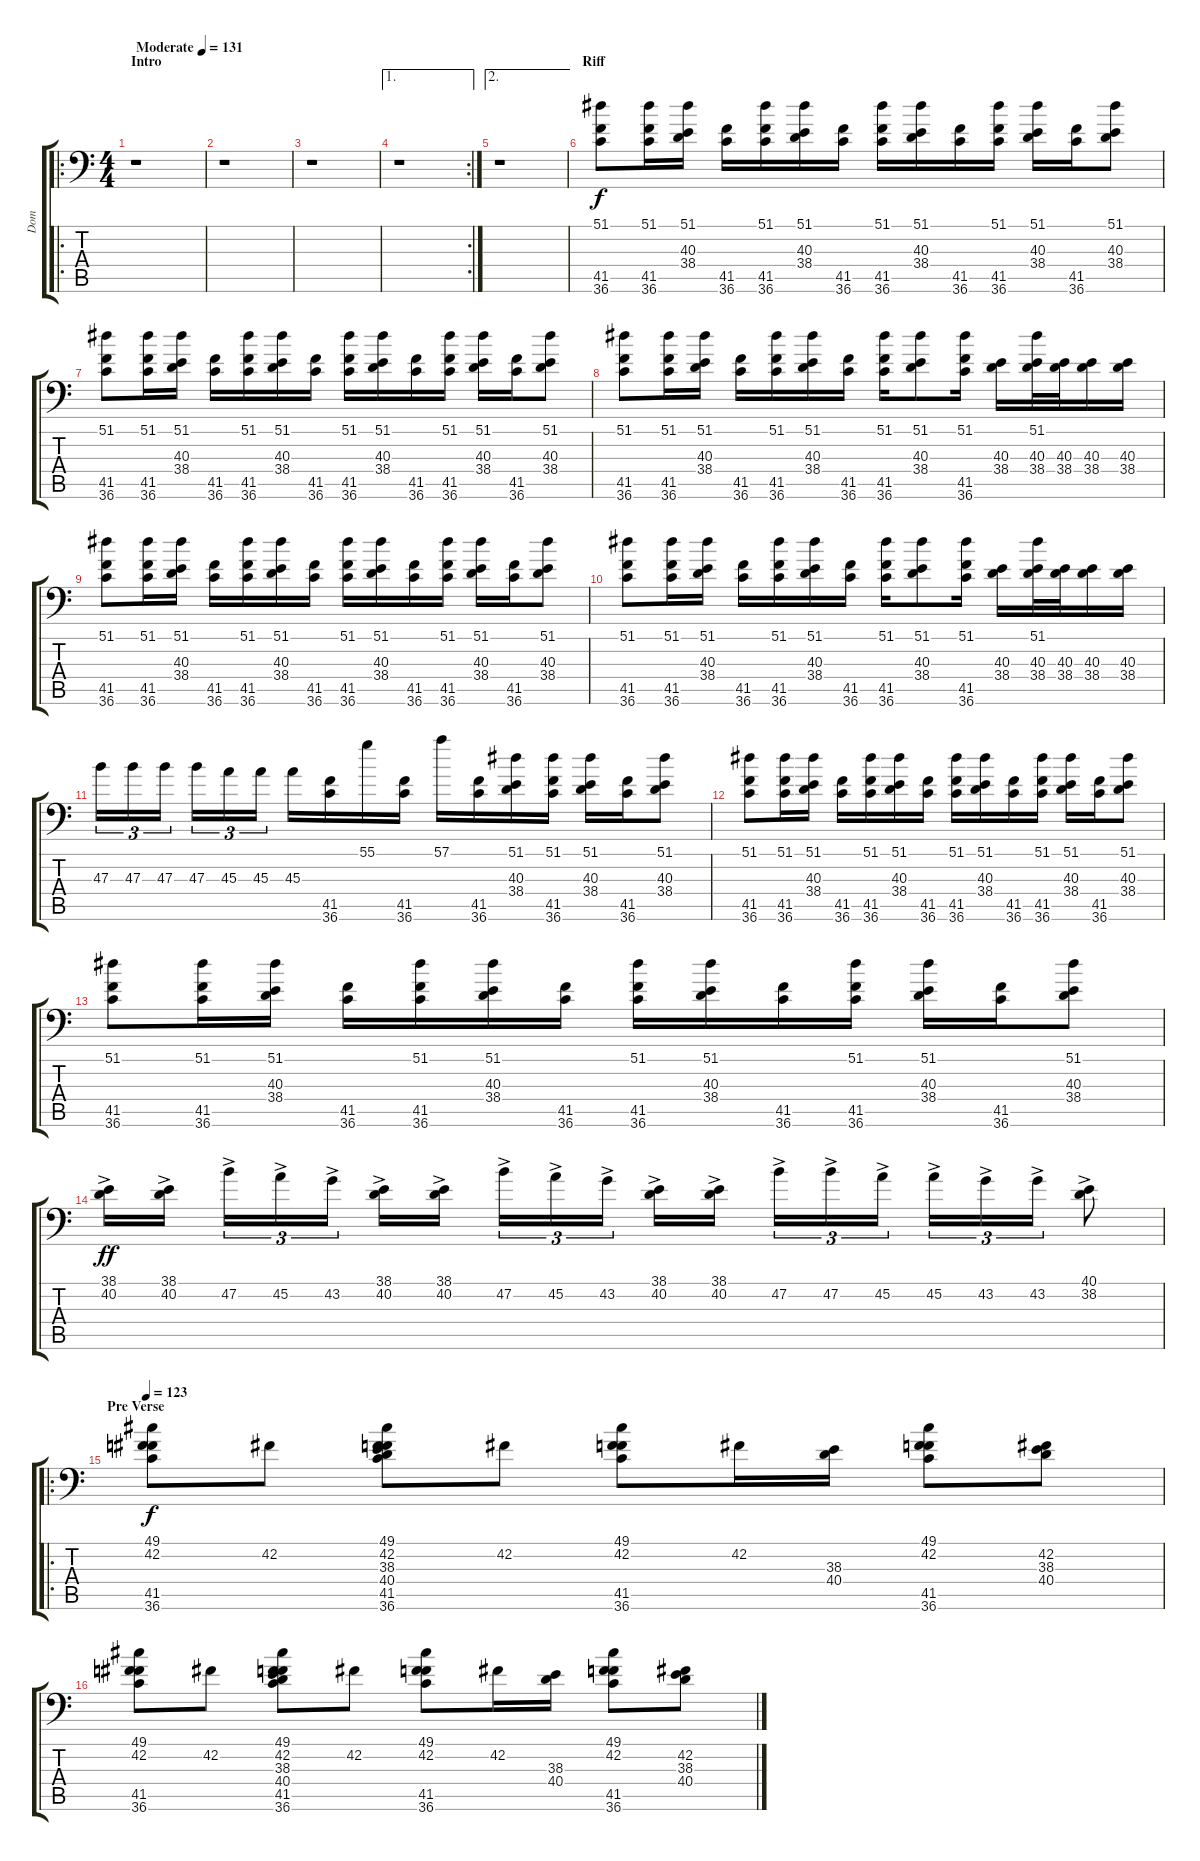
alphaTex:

\track ("Dom" "Dom") {instrument acousticgrandpiano}
\staff {score tabs}
\tuning (C-1 C-1 C-1 C-1 C-1 C-1) {hide}
\ro
\ts (4 4)
\section ("" "Intro")
\tempo (131 "Moderate")
\clef f4
\ks c
r.1{dy f instrument acousticgrandpiano} |
r.1 |
r.1 |
\ae 1
\rc 2
r.1 |
\ae 2
r.1 |
\section ("" "Riff")
(51.1 41.5 36.6).8 (51.1 41.5 36.6).16 (51.1 40.3 38.4).16 (41.5 36.6).16 (51.1 41.5 36.6).16 (51.1 40.3 38.4).16 (41.5 36.6).16 (51.1 41.5 36.6).16 (51.1 40.3 38.4).16 (41.5 36.6).16 (51.1 41.5 36.6).16 (51.1 40.3 38.4).16 (41.5 36.6).16 (51.1 40.3 38.4).8 |
(51.1 41.5 36.6).8 (51.1 41.5 36.6).16 (51.1 40.3 38.4).16 (41.5 36.6).16 (51.1 41.5 36.6).16 (51.1 40.3 38.4).16 (41.5 36.6).16 (51.1 41.5 36.6).16 (51.1 40.3 38.4).16 (41.5 36.6).16 (51.1 41.5 36.6).16 (51.1 40.3 38.4).16 (41.5 36.6).16 (51.1 40.3 38.4).8 |
(51.1 41.5 36.6).8 (51.1 41.5 36.6).16 (51.1 40.3 38.4).16 (41.5 36.6).16 (51.1 41.5 36.6).16 (51.1 40.3 38.4).16 (41.5 36.6).16 (51.1 41.5 36.6).16 (51.1 40.3 38.4).8 (51.1 41.5 36.6).16 (40.3 38.4).16 (51.1 40.3 38.4).32 (40.3 38.4).32 (40.3 38.4).16 (40.3 38.4).16 |
(51.1 41.5 36.6).8 (51.1 41.5 36.6).16 (51.1 40.3 38.4).16 (41.5 36.6).16 (51.1 41.5 36.6).16 (51.1 40.3 38.4).16 (41.5 36.6).16 (51.1 41.5 36.6).16 (51.1 40.3 38.4).16 (41.5 36.6).16 (51.1 41.5 36.6).16 (51.1 40.3 38.4).16 (41.5 36.6).16 (51.1 40.3 38.4).8 |
(51.1 41.5 36.6).8 (51.1 41.5 36.6).16 (51.1 40.3 38.4).16 (41.5 36.6).16 (51.1 41.5 36.6).16 (51.1 40.3 38.4).16 (41.5 36.6).16 (51.1 41.5 36.6).16 (51.1 40.3 38.4).8 (51.1 41.5 36.6).16 (40.3 38.4).16 (51.1 40.3 38.4).32 (40.3 38.4).32 (40.3 38.4).16 (40.3 38.4).16 |
47.3.16{tu (3 2)} 47.3.16{tu (3 2)} 47.3.16{tu (3 2)} 47.3.16{tu (3 2)} 45.3.16{tu (3 2)} 45.3.16{tu (3 2)} 45.3.16 (41.5 36.6).16 55.1.16 (41.5 36.6).16 57.1.16 (41.5 36.6).16 (51.1 40.3 38.4).16 (51.1 41.5 36.6).16 (51.1 40.3 38.4).16 (41.5 36.6).16 (51.1 40.3 38.4).8 |
(51.1 41.5 36.6).8 (51.1 41.5 36.6).16 (51.1 40.3 38.4).16 (41.5 36.6).16 (51.1 41.5 36.6).16 (51.1 40.3 38.4).16 (41.5 36.6).16 (51.1 41.5 36.6).16 (51.1 40.3 38.4).16 (41.5 36.6).16 (51.1 41.5 36.6).16 (51.1 40.3 38.4).16 (41.5 36.6).16 (51.1 40.3 38.4).8 |
(51.1 41.5 36.6).8 (51.1 41.5 36.6).16 (51.1 40.3 38.4).16 (41.5 36.6).16 (51.1 41.5 36.6).16 (51.1 40.3 38.4).16 (41.5 36.6).16 (51.1 41.5 36.6).16 (51.1 40.3 38.4).16 (41.5 36.6).16 (51.1 41.5 36.6).16 (51.1 40.3 38.4).16 (41.5 36.6).16 (51.1 40.3 38.4).8 |
(38.1 40.2{ac}).16{dy ff} (38.1 40.2{ac}).16 47.2{ac}.16{tu (3 2)} 45.2{ac}.16{tu (3 2)} 43.2{ac}.16{tu (3 2)} (38.1 40.2{ac}).16 (38.1 40.2{ac}).16 47.2{ac}.16{tu (3 2)} 45.2{ac}.16{tu (3 2)} 43.2{ac}.16{tu (3 2)} (38.1 40.2{ac}).16 (38.1 40.2{ac}).16 47.2{ac}.16{tu (3 2)} 47.2{ac}.16{tu (3 2)} 45.2{ac}.16{tu (3 2)} 45.2{ac}.16{tu (3 2)} 43.2{ac}.16{tu (3 2)} 43.2{ac}.16{tu (3 2)} (40.1 38.2{ac}).8 |
\ro
\section ("" "Pre Verse")
\tempo 123
(49.1 42.2 41.5 36.6).8{dy f} 42.2.8 (49.1 42.2 38.3 40.4 41.5 36.6).8 42.2.8 (49.1 42.2 41.5 36.6).8 42.2.16 (38.3 40.4).16 (49.1 42.2 41.5 36.6).8 (42.2 38.3 40.4).8 |
(49.1 42.2 41.5 36.6).8 42.2.8 (49.1 42.2 38.3 40.4 41.5 36.6).8 42.2.8 (49.1 42.2 41.5 36.6).8 42.2.16 (38.3 40.4).16 (49.1 42.2 41.5 36.6).8 (42.2 38.3 40.4).8
